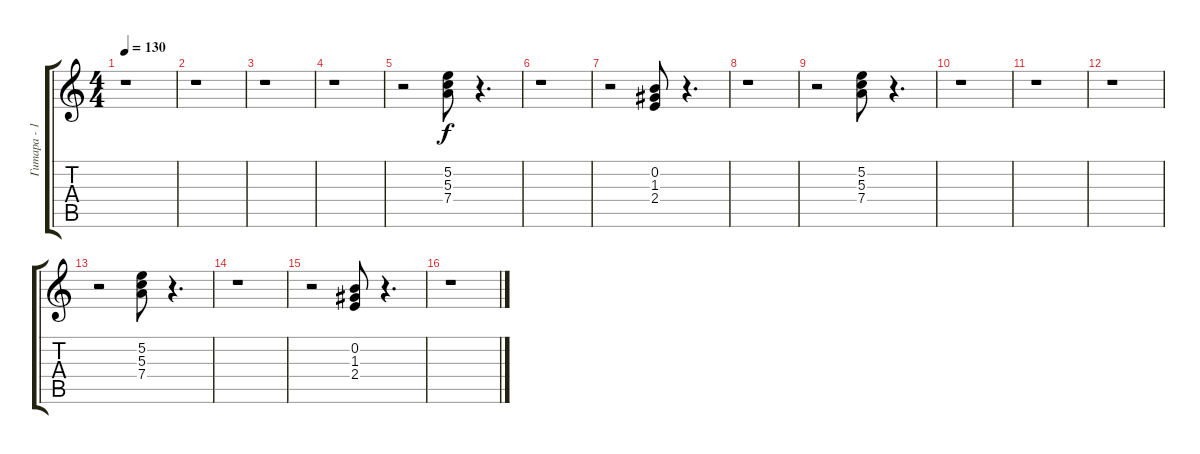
\track ("Гитара - 1" "Гитара - 1") {instrument overdrivenguitar}
\staff {score tabs}
\tuning (E4 B3 G3 D3 A2 E2) {hide}
\ts (4 4)
\tempo 130
\clef g2
\ks c
r.1{dy f} |
r.1 |
r.1 |
r.1 |
r.2 (5.2 5.3 7.4).8 r.4{d} |
r.1 |
r.2 (0.2 1.3 2.4).8 r.4{d} |
r.1 |
r.2 (5.2 5.3 7.4).8 r.4{d} |
r.1 |
r.1 |
r.1 |
r.2 (5.2 5.3 7.4).8 r.4{d} |
r.1 |
r.2 (0.2 1.3 2.4).8 r.4{d} |
r.1
